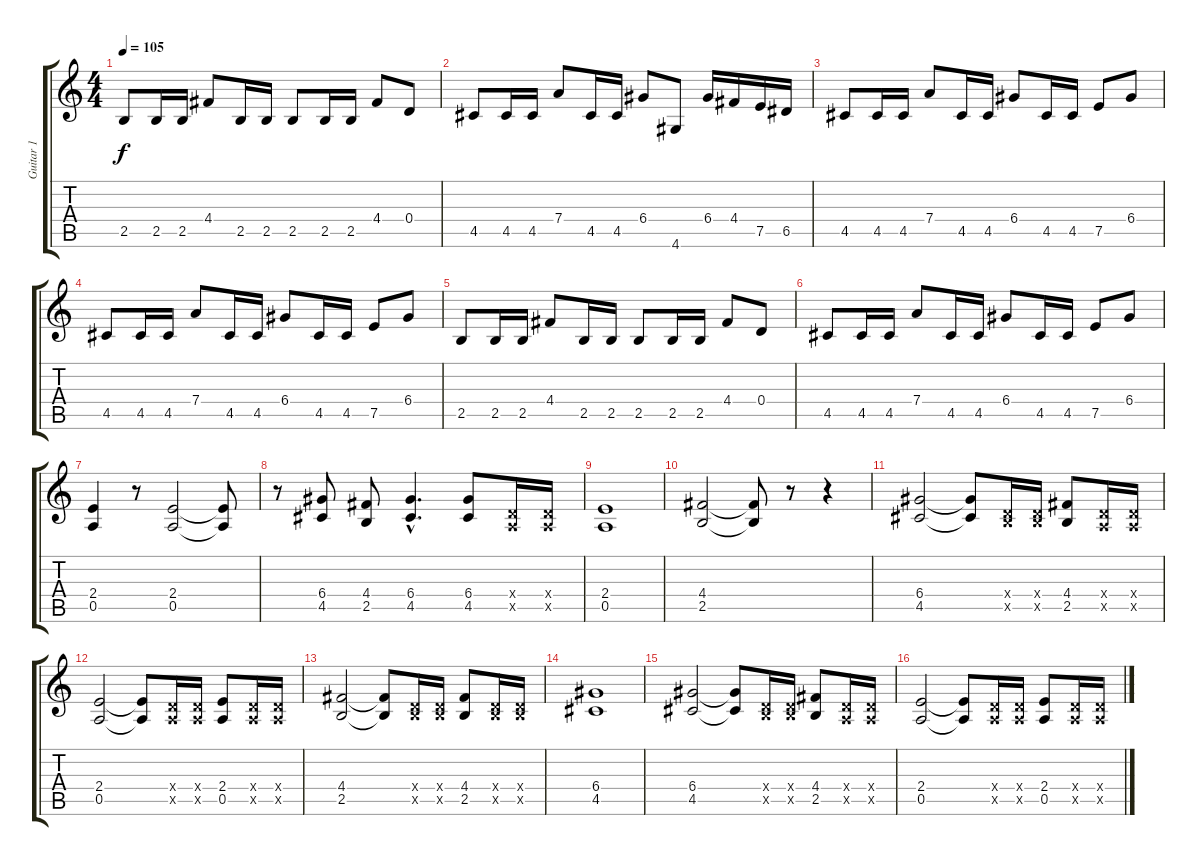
\track ("Guitar 1" "Guitar 1") {instrument overdrivenguitar}
\staff {score tabs}
\tuning (E4 B3 G3 D3 A2 E2) {hide}
\ts (4 4)
\tempo 105
\clef g2
\ks c
2.5.8{dy f} 2.5.16 2.5.16 4.4.8 2.5.16 2.5.16 2.5.8 2.5.16 2.5.16 4.4.8 0.4.8 |
4.5.8 4.5.16 4.5.16 7.4.8 4.5.16 4.5.16 6.4.8 4.6.8 6.4.16 4.4.16 7.5.16 6.5.16 |
4.5.8 4.5.16 4.5.16 7.4.8 4.5.16 4.5.16 6.4.8 4.5.16 4.5.16 7.5.8 6.4.8 |
4.5.8 4.5.16 4.5.16 7.4.8 4.5.16 4.5.16 6.4.8 4.5.16 4.5.16 7.5.8 6.4.8 |
2.5.8 2.5.16 2.5.16 4.4.8 2.5.16 2.5.16 2.5.8 2.5.16 2.5.16 4.4.8 0.4.8 |
4.5.8 4.5.16 4.5.16 7.4.8 4.5.16 4.5.16 6.4.8 4.5.16 4.5.16 7.5.8 6.4.8 |
(2.4 0.5).4 r.8 (2.4 0.5).2 (2.4{t} 0.5{t}).8 |
r.8 (6.4 4.5).8 (4.4 2.5).8 (6.4{hac} 4.5{hac}).4{d} (6.4 4.5).8 (0.4{x} 0.5{x}).16 (0.4{x} 0.5{x}).16 |
(2.4 0.5).1 |
(4.4 2.5).2 (4.4{t} 2.5{t}).8 r.8 r.4 |
(6.4 4.5).2 (6.4{t} 4.5{t}).8 (0.4{x} 2.5{x}).16 (0.4{x} 2.5{x}).16 (4.4 2.5).8 (0.4{x} 0.5{x}).16 (0.4{x} 0.5{x}).16 |
(2.4 0.5).2 (2.4{t} 0.5{t}).8 (0.4{x} 0.5{x}).16 (0.4{x} 0.5{x}).16 (2.4 0.5).8 (0.4{x} 0.5{x}).16 (0.4{x} 0.5{x}).16 |
(4.4 2.5).2 (4.4{t} 2.5{t}).8 (0.4{x} 2.5{x}).16 (0.4{x} 2.5{x}).16 (4.4 2.5).8 (0.4{x} 2.5{x}).16 (0.4{x} 2.5{x}).16 |
(6.4 4.5).1 |
(6.4 4.5).2 (6.4{t} 4.5{t}).8 (0.4{x} 2.5{x}).16 (0.4{x} 2.5{x}).16 (4.4 2.5).8 (0.4{x} 0.5{x}).16 (0.4{x} 0.5{x}).16 |
(2.4 0.5).2 (2.4{t} 0.5{t}).8 (0.4{x} 0.5{x}).16 (0.4{x} 0.5{x}).16 (2.4 0.5).8 (0.4{x} 0.5{x}).16 (0.4{x} 0.5{x}).16
